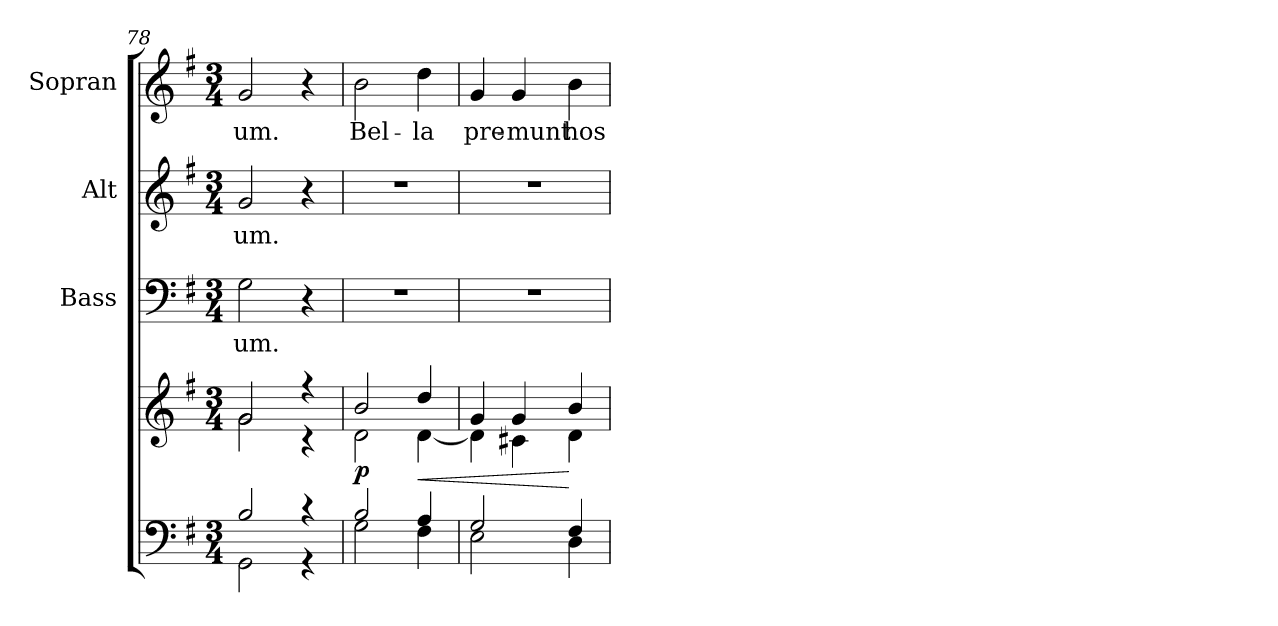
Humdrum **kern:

**kern	**kern	**dynam	**kern	**text	**kern	**text	**kern	**text
*part4	*part4	*part4	*part3	*part3	*part2	*part2	*part1	*part1
*staff5	*staff4	*staff4/5	*staff3	*staff3	*staff2	*staff2	*staff1	*staff1
*	*	*	*I"Bass	*	*I"Alt	*	*I"Sopran	*
*	*	*	*I'B.	*	*I'A.	*	*I'S.	*
!!LO:PB:g=z
*clefF4	*clefG2	*	*clefF4	*	*clefG2	*	*clefG2	*
*k[f#]	*k[f#]	*	*k[f#]	*	*k[f#]	*	*k[f#]	*
*G:	*G:	*	*G:	*	*G:	*	*G:	*
*M3/4	*M3/4	*	*M3/4	*	*M3/4	*	*M3/4	*
=78	=78	=78	=78	=78	=78	=78	=78	=78
*^	*^	*	*	*	*	*	*	*
!	!	!	!	!	!	!LO:LY:b	!	!LO:LY:b	!	!LO:LY:b
2B/	2GG\	2g/	2g\	.	2G\	-um.	2g/	-um.	2g/	-um.
4r	4r	4r	4r	.	4r	.	4r	.	4r	.
=79	=79	=79	=79	=79	=79	=79	=79	=79	=79	=79
!	!	!	!	!LO:DY:b	!	!	!	!	!	!LO:LY:b
2B/	2G\	2b/	2d\	p	2.r	.	2.r	.	2b\	Bel-
!	!	!	!	!LO:HP:b	!	!	!	!	!	!LO:LY:b
4A/	4F#\	4dd/	[<4d\	<	.	.	.	.	4dd\	-la
=80	=80	=80	=80	=80	=80	=80	=80	=80	=80	=80
!	!	!	!	!	!	!	!	!	!	!LO:LY:b
2G/	2E\	4g/	4d\]	.	2.r	.	2.r	.	4g/	pre-
!	!	!	!	!	!	!	!	!	!	!LO:LY:b
.	.	4g/	4c#X\	.	.	.	.	.	4g/	-munt
!	!	!	!	!	!	!	!	!	!	!LO:LY:b
4F#/	4D\	4b/	4d\	[	.	.	.	.	4b\	hos-
*v	*v	*	*	*	*	*	*	*	*	*
*	*v	*v	*	*	*	*	*	*	*
=	=	=	=	=	=	=	=	=
*-	*-	*-	*-	*-	*-	*-	*-	*-
